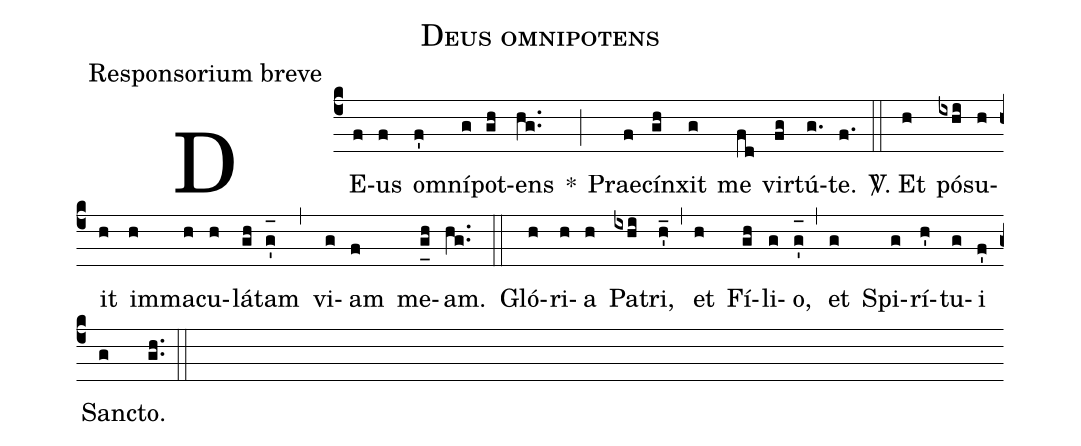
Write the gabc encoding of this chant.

name:Deus omnipotens;
office-part:Responsorium breve;
%%
(c4) DE(f)us(f) o(f')mní(g)pot(gh)ens(hg..) *(;) Prae(f)cín(gh)xit(g) me(fd) vir(fg)tú(g.)te.(f.) (::)
<sp>V/</sp>. Et(h) pó(ixhi)su(h)it(h) im(h)ma(h)cu(h)lá(gh)tam(g'_[oh:h]) (,) vi(g)am(f) me(g_[uh:l]h)am.(hg..) (::) Gló(h)ri(h)a(h) Pa(ixhi)tri,(h'_) (,) et(h) Fí(gh)li(g)o,(g'_[oh:h]) (,) et(g) Spi(g)rí(h')tu(g)i(f') San(g)cto.(gh..) (::)
